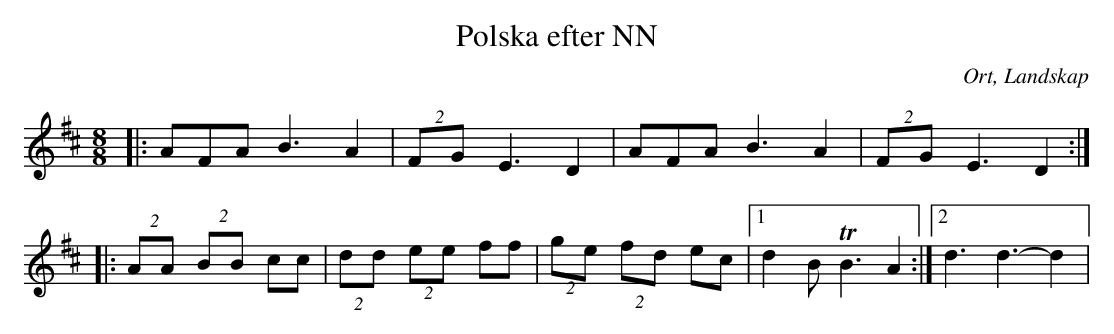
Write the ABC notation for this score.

X:1
T:Polska efter NN
O:Ort, Landskap
M:8/8
L:1/8
K:D
|: AFA B3 A2 | (2:3:2FG E3 D2 | AFA B3 A2 | (2:3:2FG E3 D2:|
|: (2:3:2AA (2:3:2BB  cc | (2:3:2dd (2:3:2ee ff | (2:3:2ge (2:3:2fd ec |1 d2B TB3 A2 :|2 d3 d3-d2 |
